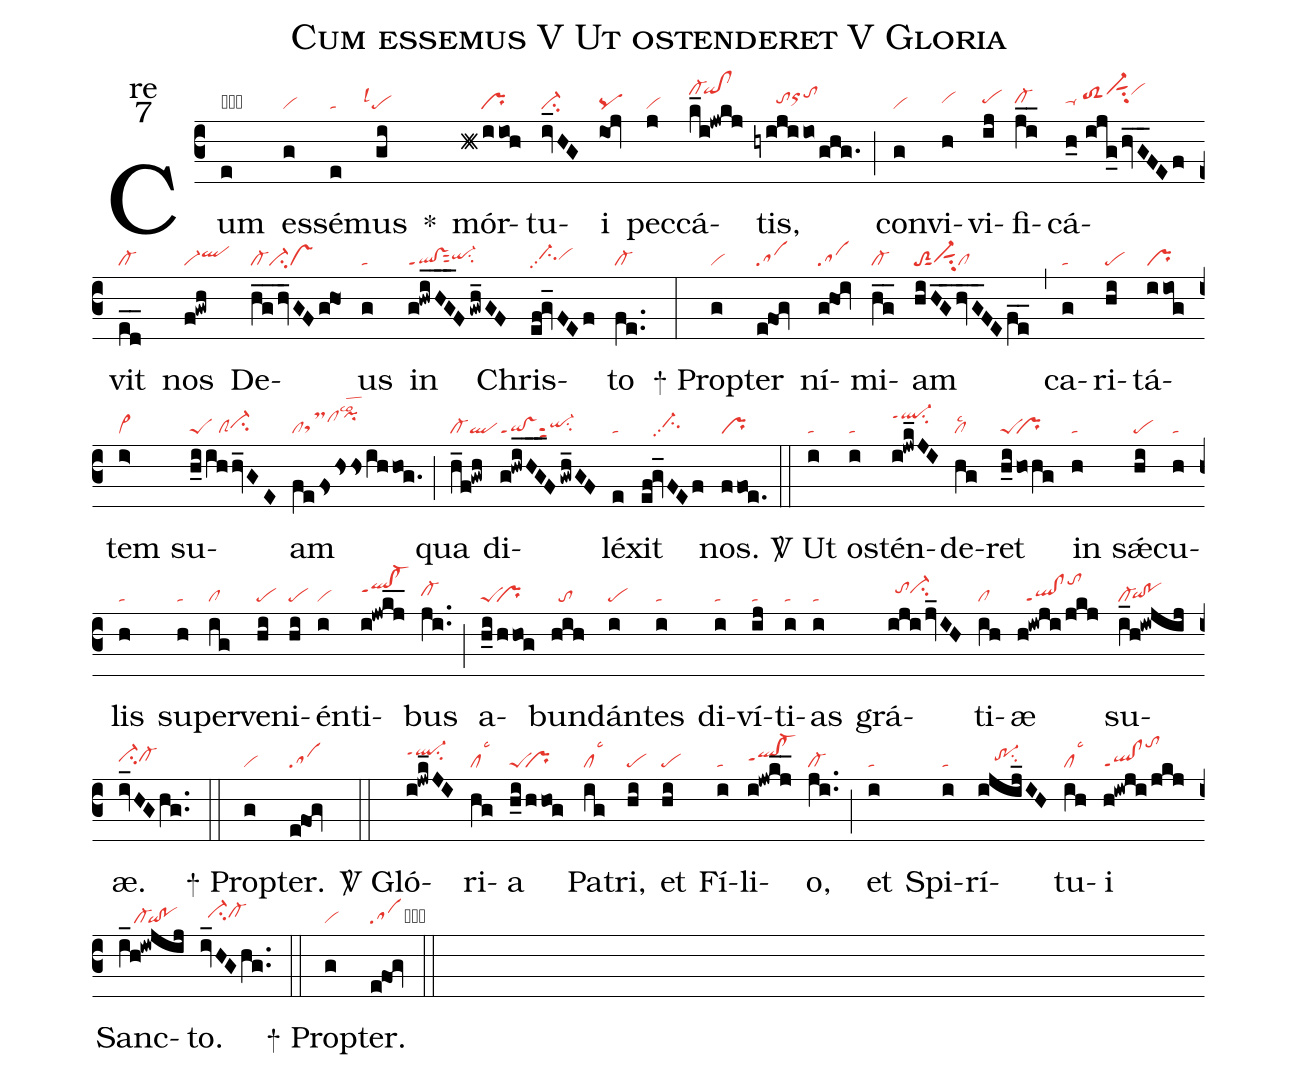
name:Cum essemus V Ut ostenderet V Gloria;
office-part:re;
mode:7;
nabc-lines:1;
%%
(c3) Cum(e|obta) es(g|vi)sé(e|ta)mus(gi|```pelsl1) <sp>*</sp>() mór(h#iioh|/////pr)tu(iv_HG|ci-)i(ioj|pq) pec(j|vi)cá(k_i!jwkj|cl-hk`qihk!clhk)tis,(hyiji/io/ghg.|//////tohhorhitohj) (;) con(g|vi)vi(h|vihh)vi(ij|pehh)fi(ji__|cl-hh)cá(h_0//ijg_/hv_G_FEf|ta-hh/toS2hivi-hksut1su2vihk)vit(ed__|cl-) nos(f!gwh|vi-qlhi) De(hg__hv_GFghO1|cl-ci-vs)us(g|ta) in(g!hwiHG___F/gwh_GF|ql!vsppt1sut2qi-hhsu2) Chris(ef!gv_FEf|//ci-hhpp2vihh)to(fe..|cl-) (:)

<sp>+</sp> Prop(g|vi)ter(e@fog|sa) ní(g@hoi|sa)mi(hg__|cl-)am(hiHG__hvG__FEfe__|toS2sut1vi-hgsut1su2cl) (,) ca(g|ta)ri(hi|pe)tá(iiog|pr)tem(i>|vi>) su(h_iihhv_GE|peS/clSci-hh)am(fefshshsih/hog.|cltsMhgclhjpihklsco2) (;) qua(h_f!gwh|cl-ql) di(g!hwiHG___F/gwh_GF|qi!vsppt1sut2qi-hhsu2)lé(e|ta)xit(ef!gv_FEf|/////ci-hhpp2) nos.(ffoe.|pr) (::)

<sp>V/</sp> Ut(i|ta) os(i|ta)tén(i!jwk_JI|ql-hkppt1su2)de(hg|cllsc2)ret(h_i/hohg|peS``pr) in(h|ta) sǽ(hi|pe)cu(h|ta)lis(h|ta) su(h|ta)per(ig|cl)ve(hi|pe)ni(hi|pe)én(i|vi)ti(i!jwkj__|qlhi!cl-hippt1)bus(ji..|cl-hh) (;) a(h_i/hhog|peS``pr)bun(hih|//to)dán(i|pe)tes(i|ta) di(i|ta)ví(ij|ta)ti(i|ta)as(i|ta) grá(ijijv_IH|//tohici-hi)ti(ih|cl)æ(h!iwji/jkj|//ql!clppt1tohl) su(i_h!iwjij|cl-`qihg!pohg)æ.(iv_HGhg..|ci-hhcl-hh) (::)

<sp>+</sp> Prop(g|vi)ter.(e@fog|sa) (::)

<sp>V/</sp> Gló(i!jwk_JI|ql-hjppt1su2)ri(hg|cllsc3)a(h_i/hhog|peS``pr) Pa(ig|cllsc3)tri,(hi|pe) et(hi|pe) Fí(i|ta)li(i!jwkj__|qlhh!cl-hhppt1)o,(ji..|cl-) (;) et(i|ta) Spi(i|ta)rí(ijij_IH|////tr-1hhsu2)tu(ih|cllsc3)i(h!iwji/jkj|ql!clppt1tohm) Sanc(i_h!iwjij|////cl-`qi!po)to.(iv_HGhg..|//ci-hhcl-hh) (::)

<sp>+</sp> Prop(g|vi)ter.(e@fog|sacb) (::)
